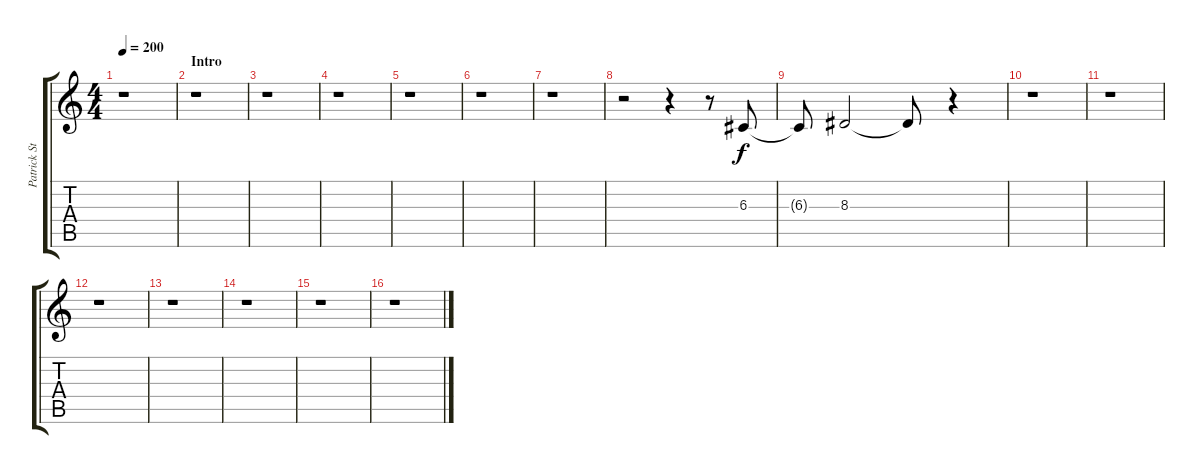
\track ("Patrick Stump (Backing Vocals)" "Patrick St") {instrument oboe}
\staff {score tabs}
\tuning (E4 B3 G3 D3 A2 E2) {hide}
\ts (4 4)
\tempo 200
\clef g2
\ks c
r.1{dy f instrument oboe} |
\section ("" "Intro")
r.1 |
r.1 |
r.1 |
r.1 |
r.1 |
r.1 |
r.2 r.4 r.8 6.3.8 |
6.3{t}.8 8.3.2 8.3{t}.8 r.4 |
r.1 |
r.1 |
r.1 |
r.1 |
r.1 |
r.1 |
r.1
